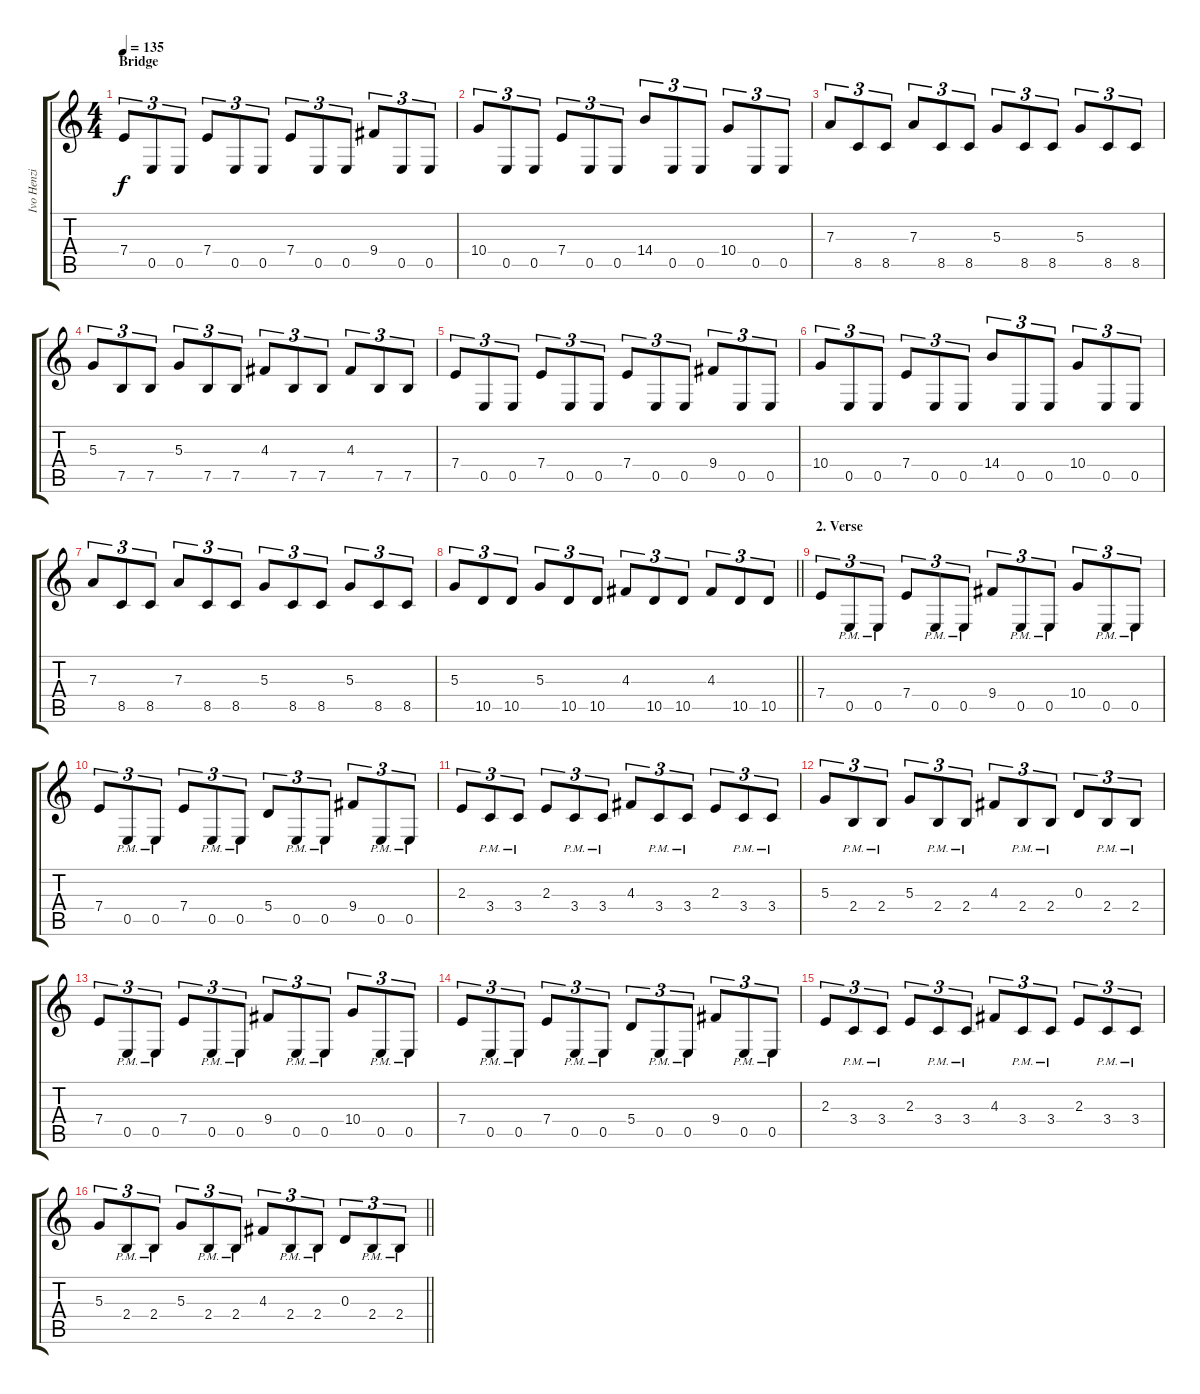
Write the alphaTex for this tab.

\track ("Ivo Henzi" "Ivo Henzi") {instrument distortionguitar}
\staff {score tabs}
\tuning (B3 Gb3 D3 A2 E2 B1) {hide}
\ts (4 4)
\section ("" "Bridge")
\tempo 135
\clef g2
\ks c
7.4.8{tu (3 2) dy f} 0.5.8{tu (3 2)} 0.5.8{tu (3 2)} 7.4.8{tu (3 2)} 0.5.8{tu (3 2)} 0.5.8{tu (3 2)} 7.4.8{tu (3 2)} 0.5.8{tu (3 2)} 0.5.8{tu (3 2)} 9.4.8{tu (3 2)} 0.5.8{tu (3 2)} 0.5.8{tu (3 2)} |
10.4.8{tu (3 2)} 0.5.8{tu (3 2)} 0.5.8{tu (3 2)} 7.4.8{tu (3 2)} 0.5.8{tu (3 2)} 0.5.8{tu (3 2)} 14.4.8{tu (3 2)} 0.5.8{tu (3 2)} 0.5.8{tu (3 2)} 10.4.8{tu (3 2)} 0.5.8{tu (3 2)} 0.5.8{tu (3 2)} |
7.3.8{tu (3 2)} 8.5.8{tu (3 2)} 8.5.8{tu (3 2)} 7.3.8{tu (3 2)} 8.5.8{tu (3 2)} 8.5.8{tu (3 2)} 5.3.8{tu (3 2)} 8.5.8{tu (3 2)} 8.5.8{tu (3 2)} 5.3.8{tu (3 2)} 8.5.8{tu (3 2)} 8.5.8{tu (3 2)} |
5.3.8{tu (3 2)} 7.5.8{tu (3 2)} 7.5.8{tu (3 2)} 5.3.8{tu (3 2)} 7.5.8{tu (3 2)} 7.5.8{tu (3 2)} 4.3.8{tu (3 2)} 7.5.8{tu (3 2)} 7.5.8{tu (3 2)} 4.3.8{tu (3 2)} 7.5.8{tu (3 2)} 7.5.8{tu (3 2)} |
7.4.8{tu (3 2)} 0.5.8{tu (3 2)} 0.5.8{tu (3 2)} 7.4.8{tu (3 2)} 0.5.8{tu (3 2)} 0.5.8{tu (3 2)} 7.4.8{tu (3 2)} 0.5.8{tu (3 2)} 0.5.8{tu (3 2)} 9.4.8{tu (3 2)} 0.5.8{tu (3 2)} 0.5.8{tu (3 2)} |
10.4.8{tu (3 2)} 0.5.8{tu (3 2)} 0.5.8{tu (3 2)} 7.4.8{tu (3 2)} 0.5.8{tu (3 2)} 0.5.8{tu (3 2)} 14.4.8{tu (3 2)} 0.5.8{tu (3 2)} 0.5.8{tu (3 2)} 10.4.8{tu (3 2)} 0.5.8{tu (3 2)} 0.5.8{tu (3 2)} |
7.3.8{tu (3 2)} 8.5.8{tu (3 2)} 8.5.8{tu (3 2)} 7.3.8{tu (3 2)} 8.5.8{tu (3 2)} 8.5.8{tu (3 2)} 5.3.8{tu (3 2)} 8.5.8{tu (3 2)} 8.5.8{tu (3 2)} 5.3.8{tu (3 2)} 8.5.8{tu (3 2)} 8.5.8{tu (3 2)} |
\barLineRight lightlight
5.3.8{tu (3 2)} 10.5.8{tu (3 2)} 10.5.8{tu (3 2)} 5.3.8{tu (3 2)} 10.5.8{tu (3 2)} 10.5.8{tu (3 2)} 4.3.8{tu (3 2)} 10.5.8{tu (3 2)} 10.5.8{tu (3 2)} 4.3.8{tu (3 2)} 10.5.8{tu (3 2)} 10.5.8{tu (3 2)} |
\section ("" "2. Verse")
7.4.8{tu (3 2)} 0.5{pm}.8{tu (3 2)} 0.5{pm}.8{tu (3 2)} 7.4.8{tu (3 2)} 0.5{pm}.8{tu (3 2)} 0.5{pm}.8{tu (3 2)} 9.4.8{tu (3 2)} 0.5{pm}.8{tu (3 2)} 0.5{pm}.8{tu (3 2)} 10.4.8{tu (3 2)} 0.5{pm}.8{tu (3 2)} 0.5{pm}.8{tu (3 2)} |
7.4.8{tu (3 2)} 0.5{pm}.8{tu (3 2)} 0.5{pm}.8{tu (3 2)} 7.4.8{tu (3 2)} 0.5{pm}.8{tu (3 2)} 0.5{pm}.8{tu (3 2)} 5.4.8{tu (3 2)} 0.5{pm}.8{tu (3 2)} 0.5{pm}.8{tu (3 2)} 9.4.8{tu (3 2)} 0.5{pm}.8{tu (3 2)} 0.5{pm}.8{tu (3 2)} |
2.3.8{tu (3 2)} 3.4{pm}.8{tu (3 2)} 3.4{pm}.8{tu (3 2)} 2.3.8{tu (3 2)} 3.4{pm}.8{tu (3 2)} 3.4{pm}.8{tu (3 2)} 4.3.8{tu (3 2)} 3.4{pm}.8{tu (3 2)} 3.4{pm}.8{tu (3 2)} 2.3.8{tu (3 2)} 3.4{pm}.8{tu (3 2)} 3.4{pm}.8{tu (3 2)} |
5.3.8{tu (3 2)} 2.4{pm}.8{tu (3 2)} 2.4{pm}.8{tu (3 2)} 5.3.8{tu (3 2)} 2.4{pm}.8{tu (3 2)} 2.4{pm}.8{tu (3 2)} 4.3.8{tu (3 2)} 2.4{pm}.8{tu (3 2)} 2.4{pm}.8{tu (3 2)} 0.3.8{tu (3 2)} 2.4{pm}.8{tu (3 2)} 2.4{pm}.8{tu (3 2)} |
7.4.8{tu (3 2)} 0.5{pm}.8{tu (3 2)} 0.5{pm}.8{tu (3 2)} 7.4.8{tu (3 2)} 0.5{pm}.8{tu (3 2)} 0.5{pm}.8{tu (3 2)} 9.4.8{tu (3 2)} 0.5{pm}.8{tu (3 2)} 0.5{pm}.8{tu (3 2)} 10.4.8{tu (3 2)} 0.5{pm}.8{tu (3 2)} 0.5{pm}.8{tu (3 2)} |
7.4.8{tu (3 2)} 0.5{pm}.8{tu (3 2)} 0.5{pm}.8{tu (3 2)} 7.4.8{tu (3 2)} 0.5{pm}.8{tu (3 2)} 0.5{pm}.8{tu (3 2)} 5.4.8{tu (3 2)} 0.5{pm}.8{tu (3 2)} 0.5{pm}.8{tu (3 2)} 9.4.8{tu (3 2)} 0.5{pm}.8{tu (3 2)} 0.5{pm}.8{tu (3 2)} |
2.3.8{tu (3 2)} 3.4{pm}.8{tu (3 2)} 3.4{pm}.8{tu (3 2)} 2.3.8{tu (3 2)} 3.4{pm}.8{tu (3 2)} 3.4{pm}.8{tu (3 2)} 4.3.8{tu (3 2)} 3.4{pm}.8{tu (3 2)} 3.4{pm}.8{tu (3 2)} 2.3.8{tu (3 2)} 3.4{pm}.8{tu (3 2)} 3.4{pm}.8{tu (3 2)} |
\barLineRight lightlight
5.3.8{tu (3 2)} 2.4{pm}.8{tu (3 2)} 2.4{pm}.8{tu (3 2)} 5.3.8{tu (3 2)} 2.4{pm}.8{tu (3 2)} 2.4{pm}.8{tu (3 2)} 4.3.8{tu (3 2)} 2.4{pm}.8{tu (3 2)} 2.4{pm}.8{tu (3 2)} 0.3.8{tu (3 2)} 2.4{pm}.8{tu (3 2)} 2.4{pm}.8{tu (3 2)}
